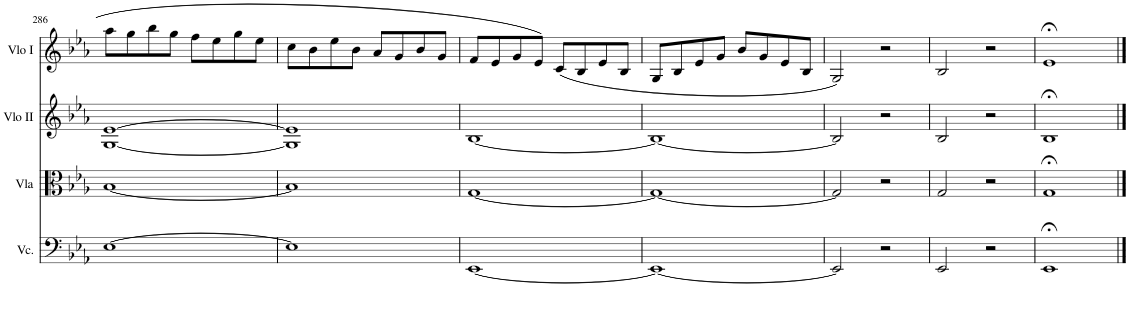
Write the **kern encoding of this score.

**kern	**kern	**kern	**kern
*part4	*part3	*part2	*part1
*staff4	*staff3	*staff2	*staff1
*I"Violoncello	*I"Viola	*I"Violino II	*I"Violino I
*I'Vc.	*I'Vla	*I'Vlo II	*I'Vlo I
!!LO:PB:g=z
*clefF4	*clefC3	*clefG2	*clefG2
*k[b-e-a-]	*k[b-e-a-]	*k[b-e-a-]	*k[b-e-a-]
*M4/4	*M4/4	*M4/4	*M4/4
*met(c)	*met(c)	*met(c)	*met(c)
=286	=286	=286	=286
[1E-	[1B-	[1G [1e-	8aa-\L
.	.	.	8gg\
.	.	.	8bb-\
.	.	.	8gg\J
.	.	.	8ff\L
.	.	.	8ee-\
.	.	.	8gg\
.	.	.	8ee-\J
=287	=287	=287	=287
1E-]	1B-]	1G] 1e-]	8cc\L
.	.	.	8b-\
.	.	.	8ee-\
.	.	.	8b-\J
.	.	.	8a-/L
.	.	.	8g/
.	.	.	8b-/
.	.	.	8g/J
=288	=288	=288	=288
[1EE-	[1G	[1B-	8f/L
.	.	.	8e-/
.	.	.	8g/
.	.	.	8e-/J
.	.	.	(8c/L
.	.	.	8B-/
.	.	.	8e-/
.	.	.	8B-/J
=289	=289	=289	=289
1EE-_	1G_	1B-_	8G/L
.	.	.	8B-/
.	.	.	8e-/
.	.	.	8g/J
.	.	.	8b-/L
.	.	.	8g/
.	.	.	8e-/
.	.	.	8B-/J
=290	=290	=290	=290
2EE-/]	2G/]	2B-/]	2G/)
2r	2r	2r	2r
=291	=291	=291	=291
2EE-/	2G/	2B-/	2B-/
2r	2r	2r	2r
=292	=292	=292	=292
1EE-;<	1G;<	1B-;<	1e-;<
==	==	==	==
*-	*-	*-	*-
